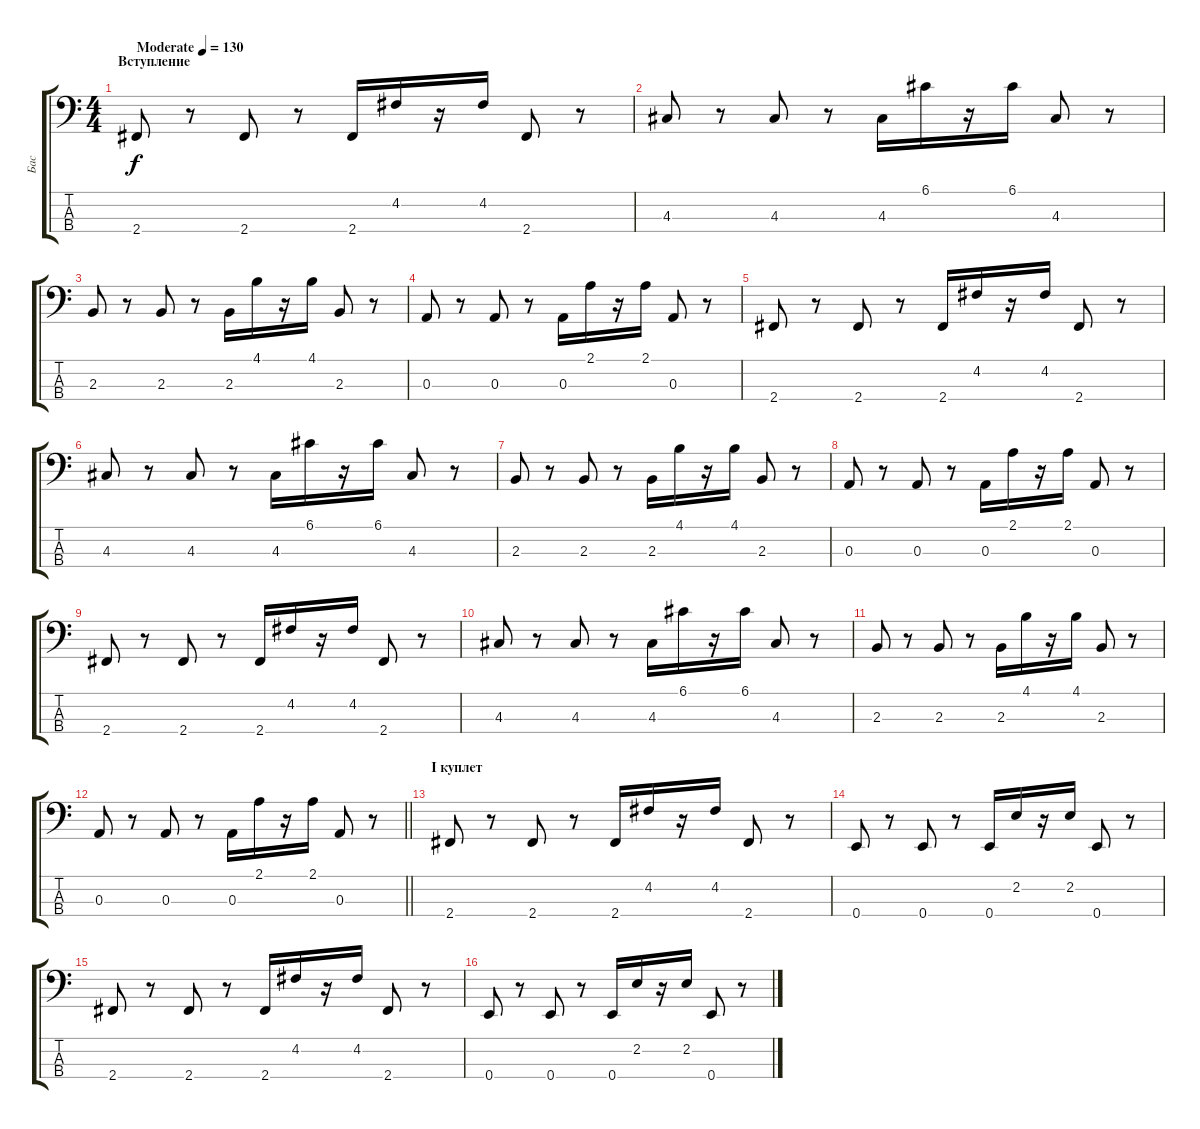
\track ("Бас" "Бас") {instrument slapbass2}
\staff {score tabs}
\tuning (G2 D2 A1 E1) {hide}
\ts (4 4)
\section ("" "Вступление")
\tempo (130 "Moderate")
\clef f4
\ks c
2.4.8{dy f instrument slapbass2} r.8 2.4.8 r.8 2.4.16 4.2.16 r.16 4.2.16 2.4.8 r.8 |
4.3.8 r.8 4.3.8 r.8 4.3.16 6.1.16 r.16 6.1.16 4.3.8 r.8 |
2.3.8 r.8 2.3.8 r.8 2.3.16 4.1.16 r.16 4.1.16 2.3.8 r.8 |
0.3.8 r.8 0.3.8 r.8 0.3.16 2.1.16 r.16 2.1.16 0.3.8 r.8 |
2.4.8 r.8 2.4.8 r.8 2.4.16 4.2.16 r.16 4.2.16 2.4.8 r.8 |
4.3.8 r.8 4.3.8 r.8 4.3.16 6.1.16 r.16 6.1.16 4.3.8 r.8 |
2.3.8 r.8 2.3.8 r.8 2.3.16 4.1.16 r.16 4.1.16 2.3.8 r.8 |
0.3.8 r.8 0.3.8 r.8 0.3.16 2.1.16 r.16 2.1.16 0.3.8 r.8 |
2.4.8 r.8 2.4.8 r.8 2.4.16 4.2.16 r.16 4.2.16 2.4.8 r.8 |
4.3.8 r.8 4.3.8 r.8 4.3.16 6.1.16 r.16 6.1.16 4.3.8 r.8 |
2.3.8 r.8 2.3.8 r.8 2.3.16 4.1.16 r.16 4.1.16 2.3.8 r.8 |
\barLineRight lightlight
0.3.8 r.8 0.3.8 r.8 0.3.16 2.1.16 r.16 2.1.16 0.3.8 r.8 |
\section ("" "I куплет")
2.4.8 r.8 2.4.8 r.8 2.4.16 4.2.16 r.16 4.2.16 2.4.8 r.8 |
0.4.8 r.8 0.4.8 r.8 0.4.16 2.2.16 r.16 2.2.16 0.4.8 r.8 |
2.4.8 r.8 2.4.8 r.8 2.4.16 4.2.16 r.16 4.2.16 2.4.8 r.8 |
0.4.8 r.8 0.4.8 r.8 0.4.16 2.2.16 r.16 2.2.16 0.4.8 r.8
